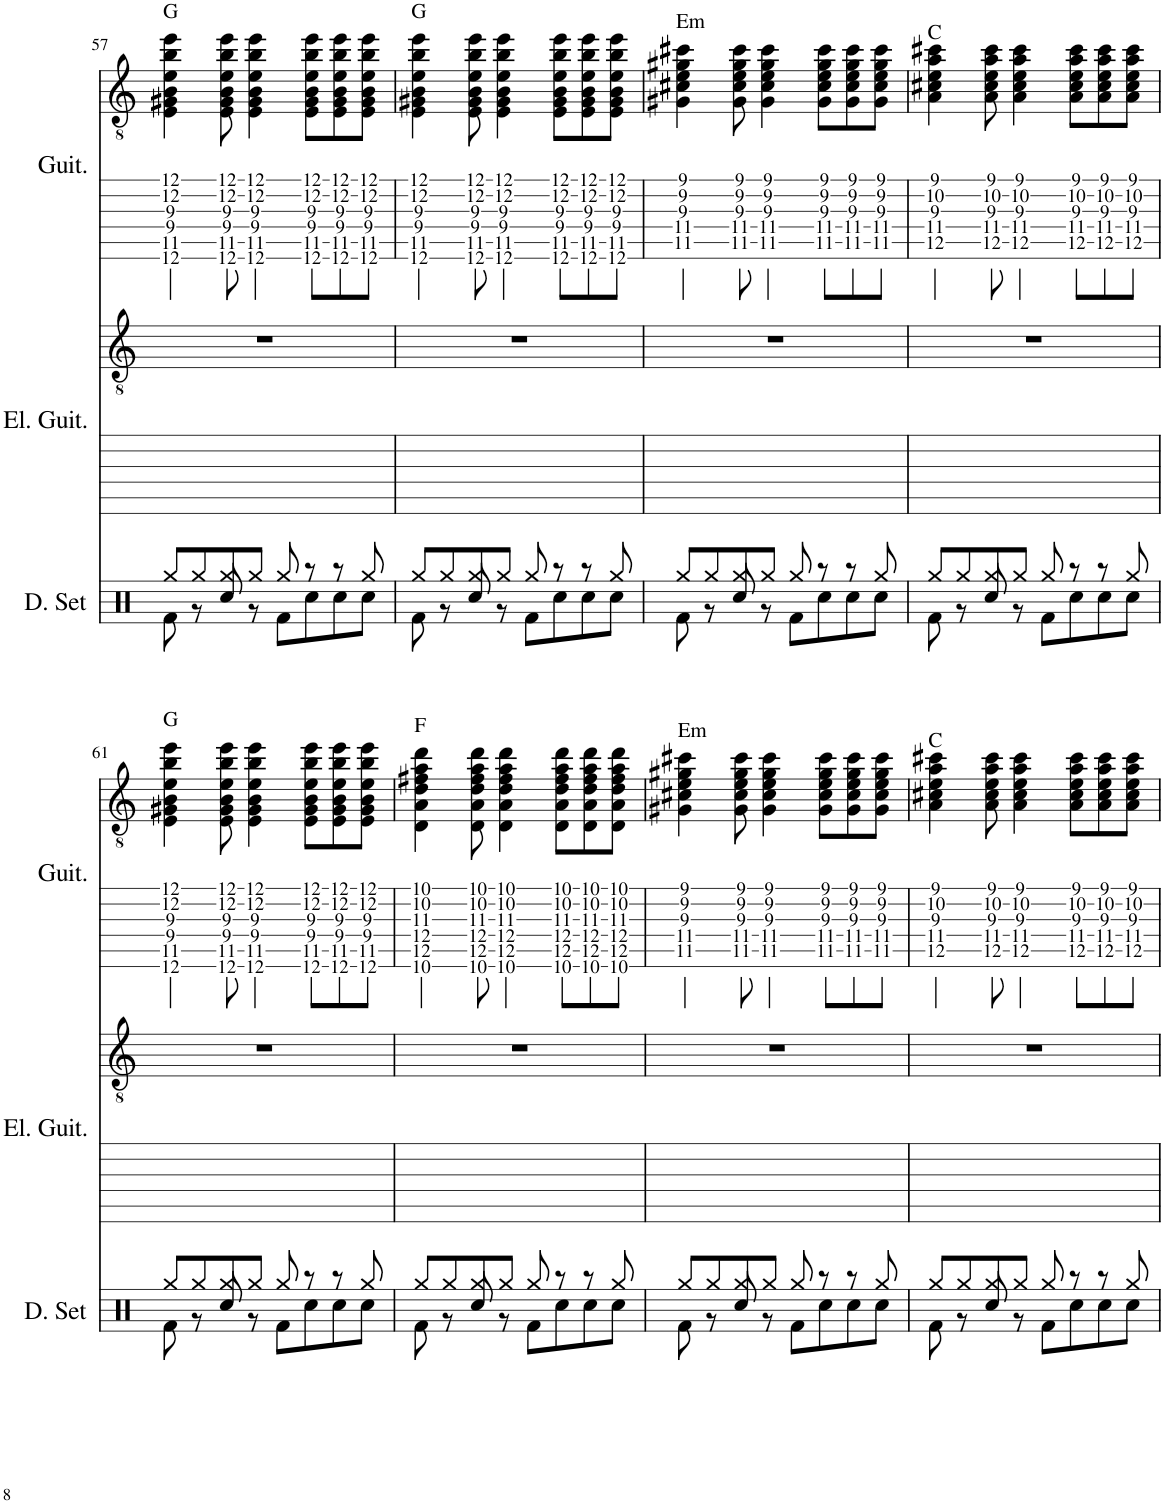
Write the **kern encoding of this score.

**kern	**kern	**kern	**kern	**kern
*part3	*part2	*part2	*part1	*part1
*staff5	*staff4	*staff3	*staff2	*staff1
*I"架子鼓	*I"电子吉他	*	*I"原音吉他	*
!!LO:PB:g=z
*clefX	*	*clefGv2	*	*clefGv2
*k[]	*k[]	*k[]	*k[]	*k[]
*M4/4	*M4/4	*M4/4	*M4/4	*M4/4
=57	=57	=57	=57	=57
*^	*	*	*	*
!	!	!	!	!	!LO:TX:a:t=G
8Rgg/L	8Rf\	1r	1r	4E\ 4G#X\ 4B\ 4e\ 4b\ 4ee\	4E\ 4G#X\ 4B\ 4e\ 4b\ 4ee\
8Rgg/	8r	.	.	.	.
8Rgg/	8Rcc/	.	.	8E\ 8G#\ 8B\ 8e\ 8b\ 8ee\	8E\ 8G#\ 8B\ 8e\ 8b\ 8ee\
8Rgg/J	8r	.	.	4E\ 4G#\ 4B\ 4e\ 4b\ 4ee\	4E\ 4G#\ 4B\ 4e\ 4b\ 4ee\
8Rgg/	8Rf\L	.	.	.	.
8r	8Rcc\	.	.	8E\ 8G#\ 8B\ 8e\ 8b\ 8ee\L	8E\ 8G#\ 8B\ 8e\ 8b\ 8ee\L
8r	8Rcc\	.	.	8E\ 8G#\ 8B\ 8e\ 8b\ 8ee\	8E\ 8G#\ 8B\ 8e\ 8b\ 8ee\
8Rgg/	8Rcc\J	.	.	8E\ 8G#\ 8B\ 8e\ 8b\ 8ee\J	8E\ 8G#\ 8B\ 8e\ 8b\ 8ee\J
=58	=58	=58	=58	=58	=58
!	!	!	!	!	!LO:TX:a:t=G
8Rgg/L	8Rf\	1r	1r	4E\ 4G#X\ 4B\ 4e\ 4b\ 4ee\	4E\ 4G#X\ 4B\ 4e\ 4b\ 4ee\
8Rgg/	8r	.	.	.	.
8Rgg/	8Rcc/	.	.	8E\ 8G#\ 8B\ 8e\ 8b\ 8ee\	8E\ 8G#\ 8B\ 8e\ 8b\ 8ee\
8Rgg/J	8r	.	.	4E\ 4G#\ 4B\ 4e\ 4b\ 4ee\	4E\ 4G#\ 4B\ 4e\ 4b\ 4ee\
8Rgg/	8Rf\L	.	.	.	.
8r	8Rcc\	.	.	8E\ 8G#\ 8B\ 8e\ 8b\ 8ee\L	8E\ 8G#\ 8B\ 8e\ 8b\ 8ee\L
8r	8Rcc\	.	.	8E\ 8G#\ 8B\ 8e\ 8b\ 8ee\	8E\ 8G#\ 8B\ 8e\ 8b\ 8ee\
8Rgg/	8Rcc\J	.	.	8E\ 8G#\ 8B\ 8e\ 8b\ 8ee\J	8E\ 8G#\ 8B\ 8e\ 8b\ 8ee\J
=59	=59	=59	=59	=59	=59
!	!	!	!	!	!LO:TX:a:t=Em
8Rgg/L	8Rf\	1r	1r	4G#X\ 4c#X\ 4e\ 4g#X\ 4cc#X\	4G#X\ 4c#X\ 4e\ 4g#X\ 4cc#X\
8Rgg/	8r	.	.	.	.
8Rgg/	8Rcc/	.	.	8G#\ 8c#\ 8e\ 8g#\ 8cc#\	8G#\ 8c#\ 8e\ 8g#\ 8cc#\
8Rgg/J	8r	.	.	4G#\ 4c#\ 4e\ 4g#\ 4cc#\	4G#\ 4c#\ 4e\ 4g#\ 4cc#\
8Rgg/	8Rf\L	.	.	.	.
8r	8Rcc\	.	.	8G#\ 8c#\ 8e\ 8g#\ 8cc#\L	8G#\ 8c#\ 8e\ 8g#\ 8cc#\L
8r	8Rcc\	.	.	8G#\ 8c#\ 8e\ 8g#\ 8cc#\	8G#\ 8c#\ 8e\ 8g#\ 8cc#\
8Rgg/	8Rcc\J	.	.	8G#\ 8c#\ 8e\ 8g#\ 8cc#\J	8G#\ 8c#\ 8e\ 8g#\ 8cc#\J
=60	=60	=60	=60	=60	=60
!	!	!	!	!	!LO:TX:a:t=C
8Rgg/L	8Rf\	1r	1r	4A\ 4c#X\ 4e\ 4a\ 4cc#X\	4A\ 4c#X\ 4e\ 4a\ 4cc#X\
8Rgg/	8r	.	.	.	.
8Rgg/	8Rcc/	.	.	8A\ 8c#\ 8e\ 8a\ 8cc#\	8A\ 8c#\ 8e\ 8a\ 8cc#\
8Rgg/J	8r	.	.	4A\ 4c#\ 4e\ 4a\ 4cc#\	4A\ 4c#\ 4e\ 4a\ 4cc#\
8Rgg/	8Rf\L	.	.	.	.
8r	8Rcc\	.	.	8A\ 8c#\ 8e\ 8a\ 8cc#\L	8A\ 8c#\ 8e\ 8a\ 8cc#\L
8r	8Rcc\	.	.	8A\ 8c#\ 8e\ 8a\ 8cc#\	8A\ 8c#\ 8e\ 8a\ 8cc#\
8Rgg/	8Rcc\J	.	.	8A\ 8c#\ 8e\ 8a\ 8cc#\J	8A\ 8c#\ 8e\ 8a\ 8cc#\J
!!LO:LB:g=z
=61	=61	=61	=61	=61	=61
!	!	!	!	!	!LO:TX:a:t=G
8Rgg/L	8Rf\	1r	1r	4E\ 4G#X\ 4B\ 4e\ 4b\ 4ee\	4E\ 4G#X\ 4B\ 4e\ 4b\ 4ee\
8Rgg/	8r	.	.	.	.
8Rgg/	8Rcc/	.	.	8E\ 8G#\ 8B\ 8e\ 8b\ 8ee\	8E\ 8G#\ 8B\ 8e\ 8b\ 8ee\
8Rgg/J	8r	.	.	4E\ 4G#\ 4B\ 4e\ 4b\ 4ee\	4E\ 4G#\ 4B\ 4e\ 4b\ 4ee\
8Rgg/	8Rf\L	.	.	.	.
8r	8Rcc\	.	.	8E\ 8G#\ 8B\ 8e\ 8b\ 8ee\L	8E\ 8G#\ 8B\ 8e\ 8b\ 8ee\L
8r	8Rcc\	.	.	8E\ 8G#\ 8B\ 8e\ 8b\ 8ee\	8E\ 8G#\ 8B\ 8e\ 8b\ 8ee\
8Rgg/	8Rcc\J	.	.	8E\ 8G#\ 8B\ 8e\ 8b\ 8ee\J	8E\ 8G#\ 8B\ 8e\ 8b\ 8ee\J
=62	=62	=62	=62	=62	=62
!	!	!	!	!	!LO:TX:a:t=F
8Rgg/L	8Rf\	1r	1r	4D\ 4A\ 4d\ 4f#X\ 4a\ 4dd\	4D\ 4A\ 4d\ 4f#X\ 4a\ 4dd\
8Rgg/	8r	.	.	.	.
8Rgg/	8Rcc/	.	.	8D\ 8A\ 8d\ 8f#\ 8a\ 8dd\	8D\ 8A\ 8d\ 8f#\ 8a\ 8dd\
8Rgg/J	8r	.	.	4D\ 4A\ 4d\ 4f#\ 4a\ 4dd\	4D\ 4A\ 4d\ 4f#\ 4a\ 4dd\
8Rgg/	8Rf\L	.	.	.	.
8r	8Rcc\	.	.	8D\ 8A\ 8d\ 8f#\ 8a\ 8dd\L	8D\ 8A\ 8d\ 8f#\ 8a\ 8dd\L
8r	8Rcc\	.	.	8D\ 8A\ 8d\ 8f#\ 8a\ 8dd\	8D\ 8A\ 8d\ 8f#\ 8a\ 8dd\
8Rgg/	8Rcc\J	.	.	8D\ 8A\ 8d\ 8f#\ 8a\ 8dd\J	8D\ 8A\ 8d\ 8f#\ 8a\ 8dd\J
=63	=63	=63	=63	=63	=63
!	!	!	!	!	!LO:TX:a:t=Em
8Rgg/L	8Rf\	1r	1r	4G#X\ 4c#X\ 4e\ 4g#X\ 4cc#X\	4G#X\ 4c#X\ 4e\ 4g#X\ 4cc#X\
8Rgg/	8r	.	.	.	.
8Rgg/	8Rcc/	.	.	8G#\ 8c#\ 8e\ 8g#\ 8cc#\	8G#\ 8c#\ 8e\ 8g#\ 8cc#\
8Rgg/J	8r	.	.	4G#\ 4c#\ 4e\ 4g#\ 4cc#\	4G#\ 4c#\ 4e\ 4g#\ 4cc#\
8Rgg/	8Rf\L	.	.	.	.
8r	8Rcc\	.	.	8G#\ 8c#\ 8e\ 8g#\ 8cc#\L	8G#\ 8c#\ 8e\ 8g#\ 8cc#\L
8r	8Rcc\	.	.	8G#\ 8c#\ 8e\ 8g#\ 8cc#\	8G#\ 8c#\ 8e\ 8g#\ 8cc#\
8Rgg/	8Rcc\J	.	.	8G#\ 8c#\ 8e\ 8g#\ 8cc#\J	8G#\ 8c#\ 8e\ 8g#\ 8cc#\J
=64	=64	=64	=64	=64	=64
!	!	!	!	!	!LO:TX:a:t=C
8Rgg/L	8Rf\	1r	1r	4A\ 4c#X\ 4e\ 4a\ 4cc#X\	4A\ 4c#X\ 4e\ 4a\ 4cc#X\
8Rgg/	8r	.	.	.	.
8Rgg/	8Rcc/	.	.	8A\ 8c#\ 8e\ 8a\ 8cc#\	8A\ 8c#\ 8e\ 8a\ 8cc#\
8Rgg/J	8r	.	.	4A\ 4c#\ 4e\ 4a\ 4cc#\	4A\ 4c#\ 4e\ 4a\ 4cc#\
8Rgg/	8Rf\L	.	.	.	.
8r	8Rcc\	.	.	8A\ 8c#\ 8e\ 8a\ 8cc#\L	8A\ 8c#\ 8e\ 8a\ 8cc#\L
8r	8Rcc\	.	.	8A\ 8c#\ 8e\ 8a\ 8cc#\	8A\ 8c#\ 8e\ 8a\ 8cc#\
8Rgg/	8Rcc\J	.	.	8A\ 8c#\ 8e\ 8a\ 8cc#\J	8A\ 8c#\ 8e\ 8a\ 8cc#\J
*v	*v	*	*	*	*
=	=	=	=	=
*-	*-	*-	*-	*-
